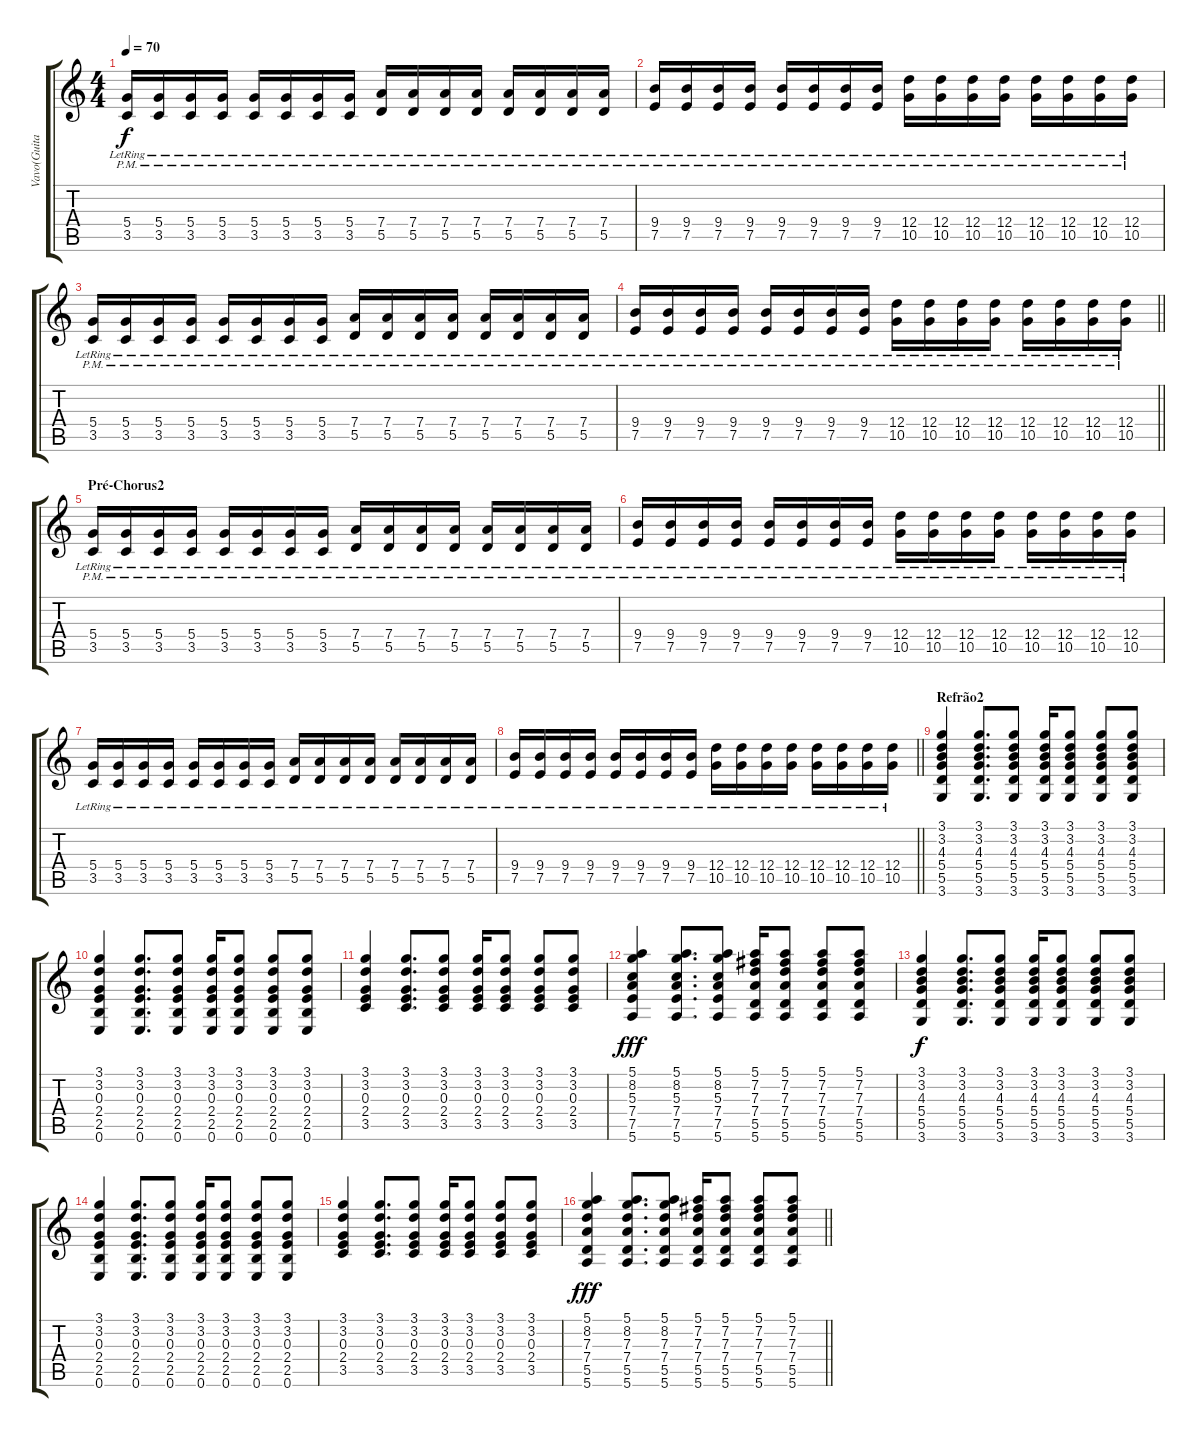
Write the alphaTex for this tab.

\track ("Vavo(Guitarra)" "Vavo(Guita") {instrument acousticguitarsteel}
\staff {score tabs}
\tuning (E4 B3 G3 D3 A2 E2) {hide}
\ts (4 4)
\tempo 70
\clef g2
\ks c
(5.4{pm lr} 3.5{pm lr}).16{dy f} (5.4{pm lr} 3.5{pm lr}).16 (5.4{pm lr} 3.5{pm lr}).16 (5.4{pm lr} 3.5{pm lr}).16 (5.4{pm lr} 3.5{pm lr}).16 (5.4{pm lr} 3.5{pm lr}).16 (5.4{pm lr} 3.5{pm lr}).16 (5.4{pm lr} 3.5{pm lr}).16 (7.4{pm lr} 5.5{pm lr}).16 (7.4{pm lr} 5.5{pm lr}).16 (7.4{pm lr} 5.5{pm lr}).16 (7.4{pm lr} 5.5{pm lr}).16 (7.4{pm lr} 5.5{pm lr}).16 (7.4{pm lr} 5.5{pm lr}).16 (7.4{pm lr} 5.5{pm lr}).16 (7.4{pm lr} 5.5{pm lr}).16 |
(9.4{pm lr} 7.5{pm lr}).16 (9.4{pm lr} 7.5{pm lr}).16 (9.4{pm lr} 7.5{pm lr}).16 (9.4{pm lr} 7.5{pm lr}).16 (9.4{pm lr} 7.5{pm lr}).16 (9.4{pm lr} 7.5{pm lr}).16 (9.4{pm lr} 7.5{pm lr}).16 (9.4{pm lr} 7.5{pm lr}).16 (12.4{pm lr} 10.5{pm lr}).16 (12.4{pm lr} 10.5{pm lr}).16 (12.4{pm lr} 10.5{pm lr}).16 (12.4{pm lr} 10.5{pm lr}).16 (12.4{pm lr} 10.5{pm lr}).16 (12.4{pm lr} 10.5{pm lr}).16 (12.4{pm lr} 10.5{pm lr}).16 (12.4{pm lr} 10.5{pm lr}).16 |
(5.4{pm lr} 3.5{pm lr}).16 (5.4{pm lr} 3.5{pm lr}).16 (5.4{pm lr} 3.5{pm lr}).16 (5.4{pm lr} 3.5{pm lr}).16 (5.4{pm lr} 3.5{pm lr}).16 (5.4{pm lr} 3.5{pm lr}).16 (5.4{pm lr} 3.5{pm lr}).16 (5.4{pm lr} 3.5{pm lr}).16 (7.4{pm lr} 5.5{pm lr}).16 (7.4{pm lr} 5.5{pm lr}).16 (7.4{pm lr} 5.5{pm lr}).16 (7.4{pm lr} 5.5{pm lr}).16 (7.4{pm lr} 5.5{pm lr}).16 (7.4{pm lr} 5.5{pm lr}).16 (7.4{pm lr} 5.5{pm lr}).16 (7.4{pm lr} 5.5{pm lr}).16 |
\barLineRight lightlight
(9.4{pm lr} 7.5{pm lr}).16 (9.4{pm lr} 7.5{pm lr}).16 (9.4{pm lr} 7.5{pm lr}).16 (9.4{pm lr} 7.5{pm lr}).16 (9.4{pm lr} 7.5{pm lr}).16 (9.4{pm lr} 7.5{pm lr}).16 (9.4{pm lr} 7.5{pm lr}).16 (9.4{pm lr} 7.5{pm lr}).16 (12.4{pm lr} 10.5{pm lr}).16 (12.4{pm lr} 10.5{pm lr}).16 (12.4{pm lr} 10.5{pm lr}).16 (12.4{pm lr} 10.5{pm lr}).16 (12.4{pm lr} 10.5{pm lr}).16 (12.4{pm lr} 10.5{pm lr}).16 (12.4{pm lr} 10.5{pm lr}).16 (12.4{pm lr} 10.5{pm lr}).16 |
\section ("" "Pré-Chorus2")
(5.4{pm lr} 3.5{pm lr}).16{instrument distortionguitar} (5.4{pm lr} 3.5{pm lr}).16 (5.4{pm lr} 3.5{pm lr}).16 (5.4{pm lr} 3.5{pm lr}).16 (5.4{pm lr} 3.5{pm lr}).16 (5.4{pm lr} 3.5{pm lr}).16 (5.4{pm lr} 3.5{pm lr}).16 (5.4{pm lr} 3.5{pm lr}).16 (7.4{pm lr} 5.5{pm lr}).16 (7.4{pm lr} 5.5{pm lr}).16 (7.4{pm lr} 5.5{pm lr}).16 (7.4{pm lr} 5.5{pm lr}).16 (7.4{pm lr} 5.5{pm lr}).16 (7.4{pm lr} 5.5{pm lr}).16 (7.4{pm lr} 5.5{pm lr}).16 (7.4{pm lr} 5.5{pm lr}).16 |
(9.4{pm lr} 7.5{pm lr}).16 (9.4{pm lr} 7.5{pm lr}).16 (9.4{pm lr} 7.5{pm lr}).16 (9.4{pm lr} 7.5{pm lr}).16 (9.4{pm lr} 7.5{pm lr}).16 (9.4{pm lr} 7.5{pm lr}).16 (9.4{pm lr} 7.5{pm lr}).16 (9.4{pm lr} 7.5{pm lr}).16 (12.4{pm lr} 10.5{pm lr}).16 (12.4{pm lr} 10.5{pm lr}).16 (12.4{pm lr} 10.5{pm lr}).16 (12.4{pm lr} 10.5{pm lr}).16 (12.4{pm lr} 10.5{pm lr}).16 (12.4{pm lr} 10.5{pm lr}).16 (12.4{pm lr} 10.5{pm lr}).16 (12.4{pm lr} 10.5{pm lr}).16 |
(5.4{lr} 3.5{lr}).16 (5.4{lr} 3.5{lr}).16 (5.4{lr} 3.5{lr}).16 (5.4{lr} 3.5{lr}).16 (5.4{lr} 3.5{lr}).16 (5.4{lr} 3.5{lr}).16 (5.4{lr} 3.5{lr}).16 (5.4{lr} 3.5{lr}).16 (7.4{lr} 5.5{lr}).16 (7.4{lr} 5.5{lr}).16 (7.4{lr} 5.5{lr}).16 (7.4{lr} 5.5{lr}).16 (7.4{lr} 5.5{lr}).16 (7.4{lr} 5.5{lr}).16 (7.4{lr} 5.5{lr}).16 (7.4{lr} 5.5{lr}).16 |
\barLineRight lightlight
(9.4{lr} 7.5{lr}).16 (9.4{lr} 7.5{lr}).16 (9.4{lr} 7.5{lr}).16 (9.4{lr} 7.5{lr}).16 (9.4{lr} 7.5{lr}).16 (9.4{lr} 7.5{lr}).16 (9.4{lr} 7.5{lr}).16 (9.4{lr} 7.5{lr}).16 (12.4{lr} 10.5{lr}).16 (12.4{lr} 10.5{lr}).16 (12.4{lr} 10.5{lr}).16 (12.4{lr} 10.5{lr}).16 (12.4{lr} 10.5{lr}).16 (12.4{lr} 10.5{lr}).16 (12.4{lr} 10.5{lr}).16 (12.4{lr} 10.5{lr}).16 |
\section ("" "Refrão2")
(3.1 3.2 4.3 5.4 5.5 3.6).4 (3.1 3.2 4.3 5.4 5.5 3.6).8{d} (3.1 3.2 4.3 5.4 5.5 3.6).8 (3.1 3.2 4.3 5.4 5.5 3.6).16 (3.1 3.2 4.3 5.4 5.5 3.6).8 (3.1 3.2 4.3 5.4 5.5 3.6).8 (3.1 3.2 4.3 5.4 5.5 3.6).8 |
(3.1 3.2 0.3 2.4 2.5 0.6).4 (3.1 3.2 0.3 2.4 2.5 0.6).8{d} (3.1 3.2 0.3 2.4 2.5 0.6).8 (3.1 3.2 0.3 2.4 2.5 0.6).16 (3.1 3.2 0.3 2.4 2.5 0.6).8 (3.1 3.2 0.3 2.4 2.5 0.6).8 (3.1 3.2 0.3 2.4 2.5 0.6).8 |
(3.1 3.2 0.3 2.4 3.5).4 (3.1 3.2 0.3 2.4 3.5).8{d} (3.1 3.2 0.3 2.4 3.5).8 (3.1 3.2 0.3 2.4 3.5).16 (3.1 3.2 0.3 2.4 3.5).8 (3.1 3.2 0.3 2.4 3.5).8 (3.1 3.2 0.3 2.4 3.5).8 |
(5.1 8.2 5.3 7.4 7.5 5.6).4{dy fff} (5.1 8.2 5.3 7.4 7.5 5.6).8{d} (5.1 8.2 5.3 7.4 7.5 5.6).8 (5.1 7.2 7.3 7.4 5.5 5.6).16 (5.1 7.2 7.3 7.4 5.5 5.6).8 (5.1 7.2 7.3 7.4 5.5 5.6).8 (5.1 7.2 7.3 7.4 5.5 5.6).8 |
(3.1 3.2 4.3 5.4 5.5 3.6).4{dy f} (3.1 3.2 4.3 5.4 5.5 3.6).8{d} (3.1 3.2 4.3 5.4 5.5 3.6).8 (3.1 3.2 4.3 5.4 5.5 3.6).16 (3.1 3.2 4.3 5.4 5.5 3.6).8 (3.1 3.2 4.3 5.4 5.5 3.6).8 (3.1 3.2 4.3 5.4 5.5 3.6).8 |
(3.1 3.2 0.3 2.4 2.5 0.6).4 (3.1 3.2 0.3 2.4 2.5 0.6).8{d} (3.1 3.2 0.3 2.4 2.5 0.6).8 (3.1 3.2 0.3 2.4 2.5 0.6).16 (3.1 3.2 0.3 2.4 2.5 0.6).8 (3.1 3.2 0.3 2.4 2.5 0.6).8 (3.1 3.2 0.3 2.4 2.5 0.6).8 |
(3.1 3.2 0.3 2.4 3.5).4 (3.1 3.2 0.3 2.4 3.5).8{d} (3.1 3.2 0.3 2.4 3.5).8 (3.1 3.2 0.3 2.4 3.5).16 (3.1 3.2 0.3 2.4 3.5).8 (3.1 3.2 0.3 2.4 3.5).8 (3.1 3.2 0.3 2.4 3.5).8 |
\barLineRight lightlight
(5.1 8.2 7.3 7.4 5.5 5.6).4{dy fff} (5.1 8.2 7.3 7.4 5.5 5.6).8{d} (5.1 8.2 7.3 7.4 5.5 5.6).8 (5.1 7.2 7.3 7.4 5.5 5.6).16 (5.1 7.2 7.3 7.4 5.5 5.6).8 (5.1 7.2 7.3 7.4 5.5 5.6).8 (5.1 7.2 7.3 7.4 5.5 5.6).8
